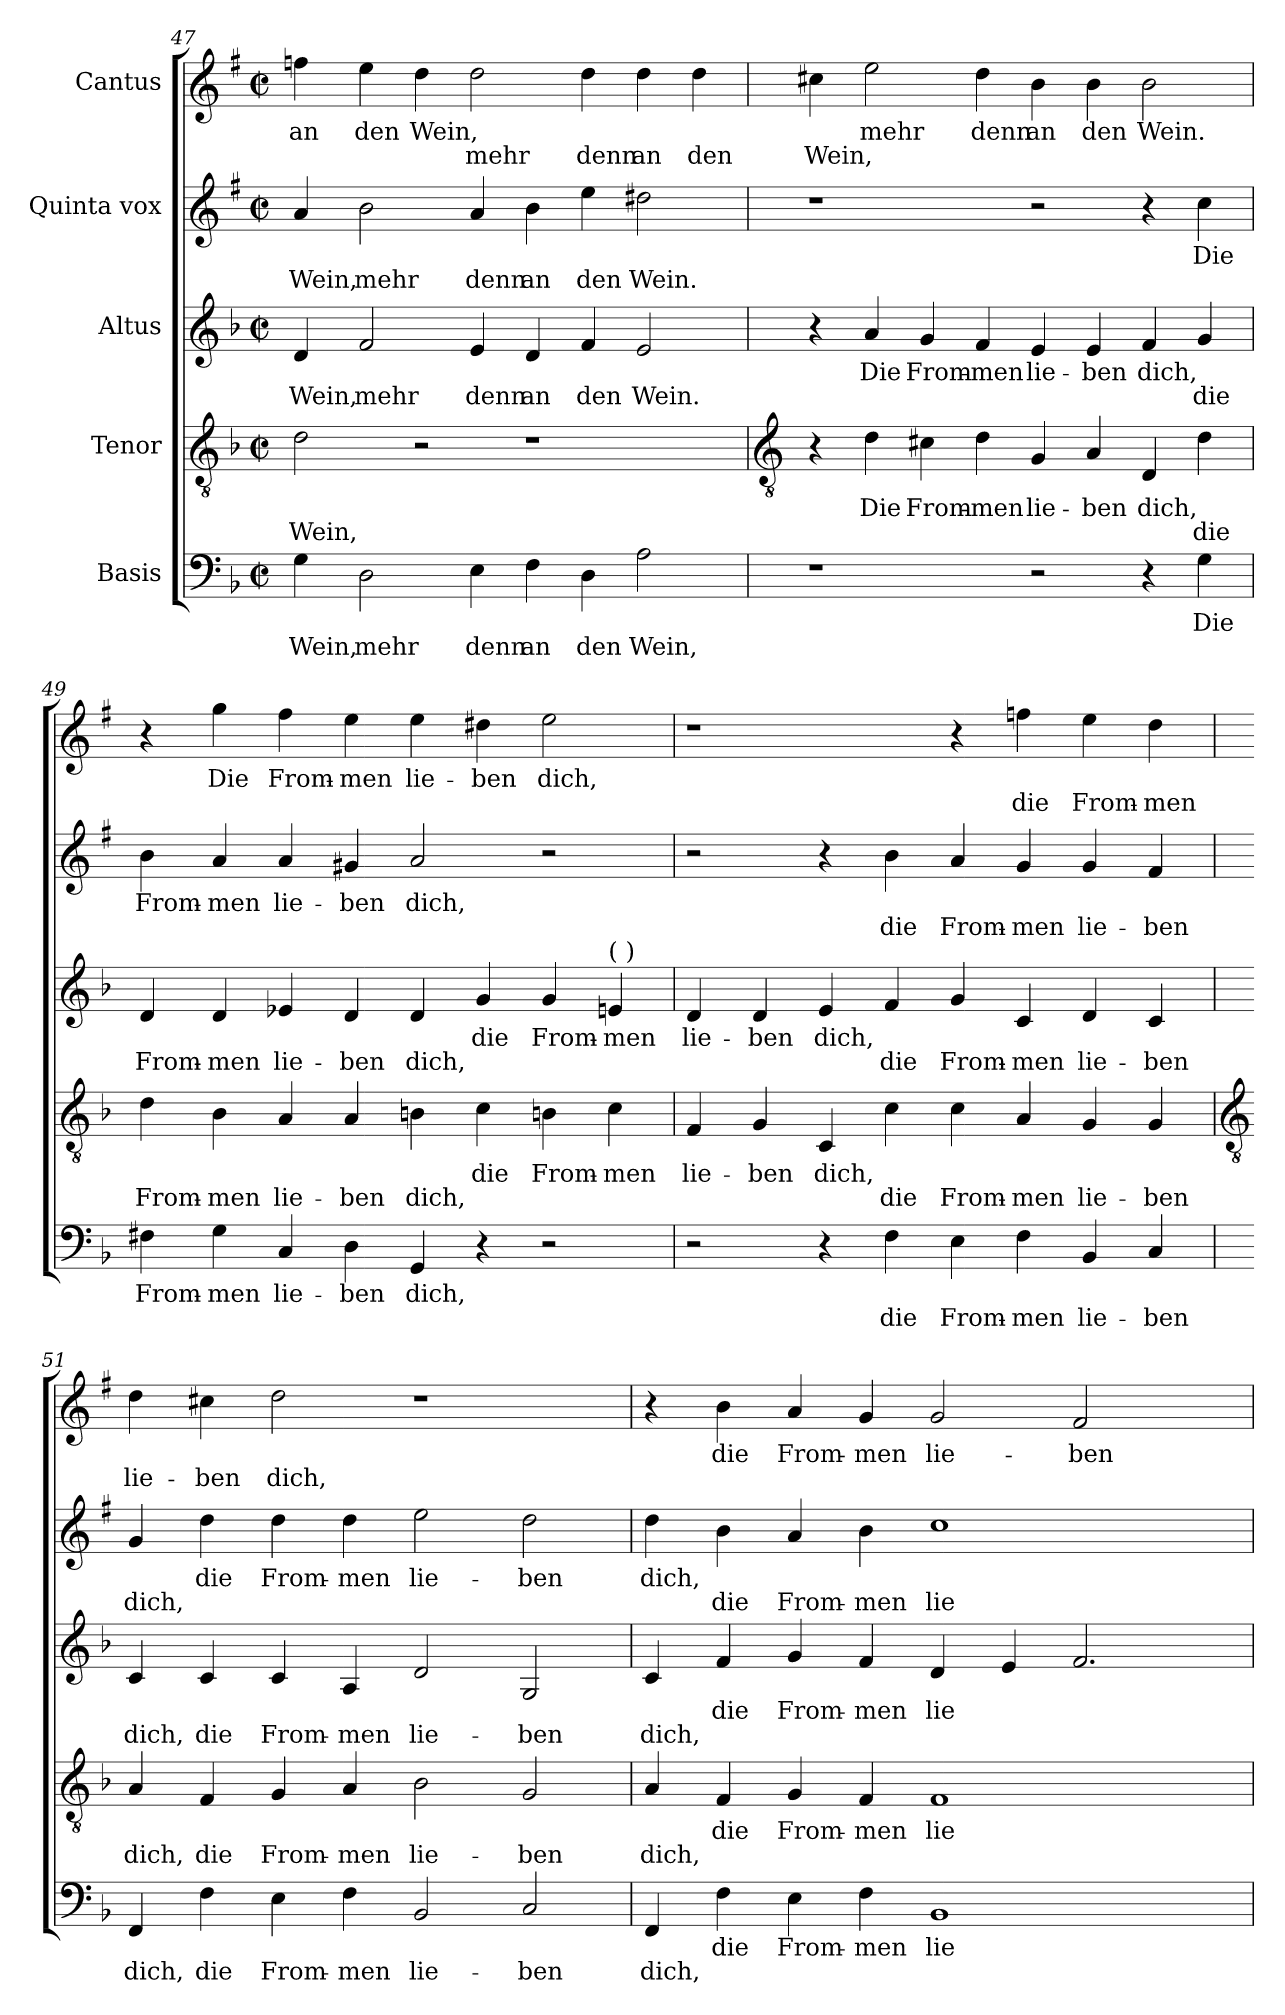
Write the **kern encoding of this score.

**kern	**text	**text	**kern	**text	**text	**kern	**text	**text	**kern	**text	**text	**kern	**text	**text
*part5	*part5	*part5	*part4	*part4	*part4	*part3	*part3	*part3	*part2	*part2	*part2	*part1	*part1	*part1
*staff5	*staff5	*staff5	*staff4	*staff4	*staff4	*staff3	*staff3	*staff3	*staff2	*staff2	*staff2	*staff1	*staff1	*staff1
*I"Basis	*	*	*I"Tenor	*	*	*I"Altus	*	*	*I"Quinta vox	*	*	*I"Cantus	*	*
*clefF4	*	*	*clefGv2	*	*	*clefG2	*	*	*clefG2	*	*	*clefG2	*	*
*	*	*	*	*	*	*	*	*	*ITrd1c2	*	*	*ITrd1c2	*	*
*k[b-]	*	*	*k[b-]	*	*	*k[b-]	*	*	*k[b-]	*	*	*k[b-]	*	*
*F:	*	*	*F:	*	*	*F:	*	*	*F:	*	*	*F:	*	*
*M4/2	*	*	*M4/2	*	*	*M4/2	*	*	*M4/2	*	*	*M4/2	*	*
*met(c|)	*	*	*met(c|)	*	*	*met(c|)	*	*	*met(c|)	*	*	*met(c|)	*	*
=47	=47	=47	=47	=47	=47	=47	=47	=47	=47	=47	=47	=47	=47	=47
!	!	!LO:LY:b	!	!	!LO:LY:b	!	!	!LO:LY:b	!	!	!LO:LY:b	!	!LO:LY:b	!
4G	.	Wein,	2d	.	Wein,	4d	.	Wein,	4g	.	Wein,	4ee-X	an	.
!	!	!LO:LY:b	!	!	!	!	!	!LO:LY:b	!	!	!LO:LY:b	!	!LO:LY:b	!
2D	.	mehr	.	.	.	2f	.	mehr	2a	.	mehr	4dd	den	.
!	!	!	!	!	!	!	!	!	!	!	!	!	!LO:LY:b	!
.	.	.	2r	.	.	.	.	.	.	.	.	4cc	Wein,	.
!	!	!LO:LY:b	!	!	!	!	!	!LO:LY:b	!	!	!LO:LY:b	!	!	!LO:LY:b
4E	.	denn	.	.	.	4e	.	denn	4g	.	denn	2cc	.	mehr
!	!	!LO:LY:b	!	!	!	!	!	!LO:LY:b	!	!	!LO:LY:b	!	!	!
4F	.	an	1r	.	.	4d	.	an	4a	.	an	.	.	.
!	!	!LO:LY:b	!	!	!	!	!	!LO:LY:b	!	!	!LO:LY:b	!	!	!LO:LY:b
4D	.	den	.	.	.	4f	.	den	4dd	.	den	4cc	.	denn
!	!	!LO:LY:b	!	!	!	!	!	!LO:LY:b	!	!	!LO:LY:b	!	!	!LO:LY:b
2A	.	Wein,	.	.	.	2e	.	Wein.	2cc#X	.	Wein.	4cc	.	an
!	!	!	!	!	!	!	!	!	!	!	!	!	!	!LO:LY:b
.	.	.	.	.	.	.	.	.	.	.	.	4cc	.	den
!!LO:LB:g=z
=48	=48	=48	=48	=48	=48	=48	=48	=48	=48	=48	=48	=48	=48	=48
*	*	*	*clefGv2	*	*	*	*	*	*	*	*	*	*	*
!	!	!	!	!	!	!	!	!	!	!	!	!	!	!LO:LY:b
1r	.	.	4r	.	.	4r	.	.	1r	.	.	4bn	.	Wein,
!	!	!	!	!LO:LY:b	!	!	!LO:LY:b	!	!	!	!	!	!LO:LY:b	!
.	.	.	4d	Die	.	4a	Die	.	.	.	.	2dd	mehr	.
!	!	!	!	!LO:LY:b	!	!	!LO:LY:b	!	!	!	!	!	!	!
.	.	.	4c#X	From-	.	4g	From-	.	.	.	.	.	.	.
!	!	!	!	!LO:LY:b	!	!	!LO:LY:b	!	!	!	!	!	!LO:LY:b	!
.	.	.	4d	-men	.	4f	-men	.	.	.	.	4cc	denn	.
!	!	!	!	!LO:LY:b	!	!	!LO:LY:b	!	!	!	!	!	!LO:LY:b	!
2r	.	.	4G	lie-	.	4e	lie-	.	2r	.	.	4a	an	.
!	!	!	!	!LO:LY:b	!	!	!LO:LY:b	!	!	!	!	!	!LO:LY:b	!
.	.	.	4A	-ben	.	4e	-ben	.	.	.	.	4a	den	.
!	!	!	!	!LO:LY:b	!	!	!LO:LY:b	!	!	!	!	!	!LO:LY:b	!
4r	.	.	4D	dich,	.	4f	dich,	.	4r	.	.	2a	Wein.	.
!	!LO:LY:b	!	!	!	!LO:LY:b	!	!	!LO:LY:b	!	!LO:LY:b	!	!	!	!
4G	Die	.	4d	.	die	4g	.	die	4b-	Die	.	.	.	.
!!LO:LB:g=z
=49	=49	=49	=49	=49	=49	=49	=49	=49	=49	=49	=49	=49	=49	=49
!	!LO:LY:b	!	!	!	!LO:LY:b	!	!	!LO:LY:b	!	!LO:LY:b	!	!	!	!
4F#X	From-	.	4d	.	From-	4d	.	From-	4a	From-	.	4r	.	.
!	!LO:LY:b	!	!	!	!LO:LY:b	!	!	!LO:LY:b	!	!LO:LY:b	!	!	!LO:LY:b	!
4G	-men	.	4B-	.	-men	4d	.	-men	4g	-men	.	4ff	Die	.
!	!LO:LY:b	!	!	!	!LO:LY:b	!	!	!LO:LY:b	!	!LO:LY:b	!	!	!LO:LY:b	!
4C	lie-	.	4A	.	lie-	4e-X	.	lie-	4g	lie-	.	4ee	From-	.
!	!LO:LY:b	!	!	!	!LO:LY:b	!	!	!LO:LY:b	!	!LO:LY:b	!	!	!LO:LY:b	!
4D	-ben	.	4A	.	-ben	4d	.	-ben	4f#X	-ben	.	4dd	-men	.
!	!LO:LY:b	!	!	!	!LO:LY:b	!	!	!LO:LY:b	!	!LO:LY:b	!	!	!LO:LY:b	!
4GG	dich,	.	4Bn	.	dich,	4d	.	dich,	2g	dich,	.	4dd	lie-	.
!	!	!	!	!LO:LY:b	!	!	!LO:LY:b	!	!	!	!	!	!LO:LY:b	!
4r	.	.	4c	die	.	4g	die	.	.	.	.	4cc#X	-ben	.
!	!	!	!	!LO:LY:b	!	!	!LO:LY:b	!	!	!	!	!	!LO:LY:b	!
2r	.	.	4Bn	From-	.	4g	From-	.	2r	.	.	2dd	dich,	.
!	!	!	!	!	!	!LO:TX:a:t=(  )	!	!	!	!	!	!	!	!
!	!	!	!	!LO:LY:b	!	!	!LO:LY:b	!	!	!	!	!	!	!
.	.	.	4c	-men	.	4e	-men	.	.	.	.	.	.	.
=50	=50	=50	=50	=50	=50	=50	=50	=50	=50	=50	=50	=50	=50	=50
!	!	!	!	!LO:LY:b	!	!	!LO:LY:b	!	!	!	!	!	!	!
2r	.	.	4F	lie-	.	4d	lie-	.	2r	.	.	1r	.	.
!	!	!	!	!LO:LY:b	!	!	!LO:LY:b	!	!	!	!	!	!	!
.	.	.	4G	-ben	.	4d	-ben	.	.	.	.	.	.	.
!	!	!	!	!LO:LY:b	!	!	!LO:LY:b	!	!	!	!	!	!	!
4r	.	.	4C	dich,	.	4e	dich,	.	4r	.	.	.	.	.
!	!	!LO:LY:b	!	!	!LO:LY:b	!	!	!LO:LY:b	!	!	!LO:LY:b	!	!	!
4F	.	die	4c	.	die	4f	.	die	4a	.	die	.	.	.
!	!	!LO:LY:b	!	!	!LO:LY:b	!	!	!LO:LY:b	!	!	!LO:LY:b	!	!	!
4E	.	From-	4c	.	From-	4g	.	From-	4g	.	From-	4r	.	.
!	!	!LO:LY:b	!	!	!LO:LY:b	!	!	!LO:LY:b	!	!	!LO:LY:b	!	!	!LO:LY:b
4F	.	-men	4A	.	-men	4c	.	-men	4f	.	-men	4ee-X	.	die
!	!	!LO:LY:b	!	!	!LO:LY:b	!	!	!LO:LY:b	!	!	!LO:LY:b	!	!	!LO:LY:b
4BB-	.	lie-	4G	.	lie-	4d	.	lie-	4f	.	lie-	4dd	.	From-
!	!	!LO:LY:b	!	!	!LO:LY:b	!	!	!LO:LY:b	!	!	!LO:LY:b	!	!	!LO:LY:b
4C	.	-ben	4G	.	-ben	4c	.	-ben	4e	.	-ben	4cc	.	-men
!!LO:LB:g=z
=51	=51	=51	=51	=51	=51	=51	=51	=51	=51	=51	=51	=51	=51	=51
*	*	*	*clefGv2	*	*	*	*	*	*	*	*	*	*	*
!	!	!LO:LY:b	!	!	!LO:LY:b	!	!	!LO:LY:b	!	!	!LO:LY:b	!	!	!LO:LY:b
4FF	.	dich,	4A	.	dich,	4c	.	dich,	4f	.	dich,	4cc	.	lie-
!	!	!LO:LY:b	!	!	!LO:LY:b	!	!	!LO:LY:b	!	!LO:LY:b	!	!	!	!LO:LY:b
4F	.	die	4F	.	die	4c	.	die	4cc	die	.	4bn	.	-ben
!	!	!LO:LY:b	!	!	!LO:LY:b	!	!	!LO:LY:b	!	!LO:LY:b	!	!	!	!LO:LY:b
4E	.	From-	4G	.	From-	4c	.	From-	4cc	From-	.	2cc	.	dich,
!	!	!LO:LY:b	!	!	!LO:LY:b	!	!	!LO:LY:b	!	!LO:LY:b	!	!	!	!
4F	.	-men	4A	.	-men	4A	.	-men	4cc	-men	.	.	.	.
!	!	!LO:LY:b	!	!	!LO:LY:b	!	!	!LO:LY:b	!	!LO:LY:b	!	!	!	!
2BB-	.	lie-	2B-	.	lie-	2d	.	lie-	2dd	lie-	.	1r	.	.
!	!	!LO:LY:b	!	!	!LO:LY:b	!	!	!LO:LY:b	!	!LO:LY:b	!	!	!	!
2C	.	-ben	2G	.	-ben	2G	.	-ben	2cc	-ben	.	.	.	.
!!LO:LB:g=z
=52	=52	=52	=52	=52	=52	=52	=52	=52	=52	=52	=52	=52	=52	=52
!	!	!LO:LY:b	!	!	!LO:LY:b	!	!	!LO:LY:b	!	!LO:LY:b	!	!	!	!
4FF	.	dich,	4A	.	dich,	4c	.	dich,	4cc	dich,	.	4r	.	.
!	!LO:LY:b	!	!	!LO:LY:b	!	!	!LO:LY:b	!	!	!	!LO:LY:b	!	!LO:LY:b	!
4F	die	.	4F	die	.	4f	die	.	4a	.	die	4a	die	.
!	!LO:LY:b	!	!	!LO:LY:b	!	!	!LO:LY:b	!	!	!	!LO:LY:b	!	!LO:LY:b	!
4E	From-	.	4G	From-	.	4g	From-	.	4g	.	From-	4g	From-	.
!	!LO:LY:b	!	!	!LO:LY:b	!	!	!LO:LY:b	!	!	!	!LO:LY:b	!	!LO:LY:b	!
4F	-men	.	4F	-men	.	4f	-men	.	4a	.	-men	4f	-men	.
!	!LO:LY:b	!	!	!LO:LY:b	!	!	!LO:LY:b	!	!	!	!LO:LY:b	!	!LO:LY:b	!
1BB-	lie-	.	1F	lie-	.	4d	lie	.	1b-	.	lie-	2f	lie-	.
.	.	.	.	.	.	4e	.	.	.	.	.	.	.	.
!	!	!	!	!	!	!	!	!	!	!	!	!	!LO:LY:b	!
.	.	.	.	.	.	2.f	.	.	.	.	.	2e	-ben	.
4ryy	.	.	4ryy	.	.	.	.	.	4ryy	.	.	4ryy	.	.
=	=	=	=	=	=	=	=	=	=	=	=	=	=	=
*-	*-	*-	*-	*-	*-	*-	*-	*-	*-	*-	*-	*-	*-	*-
